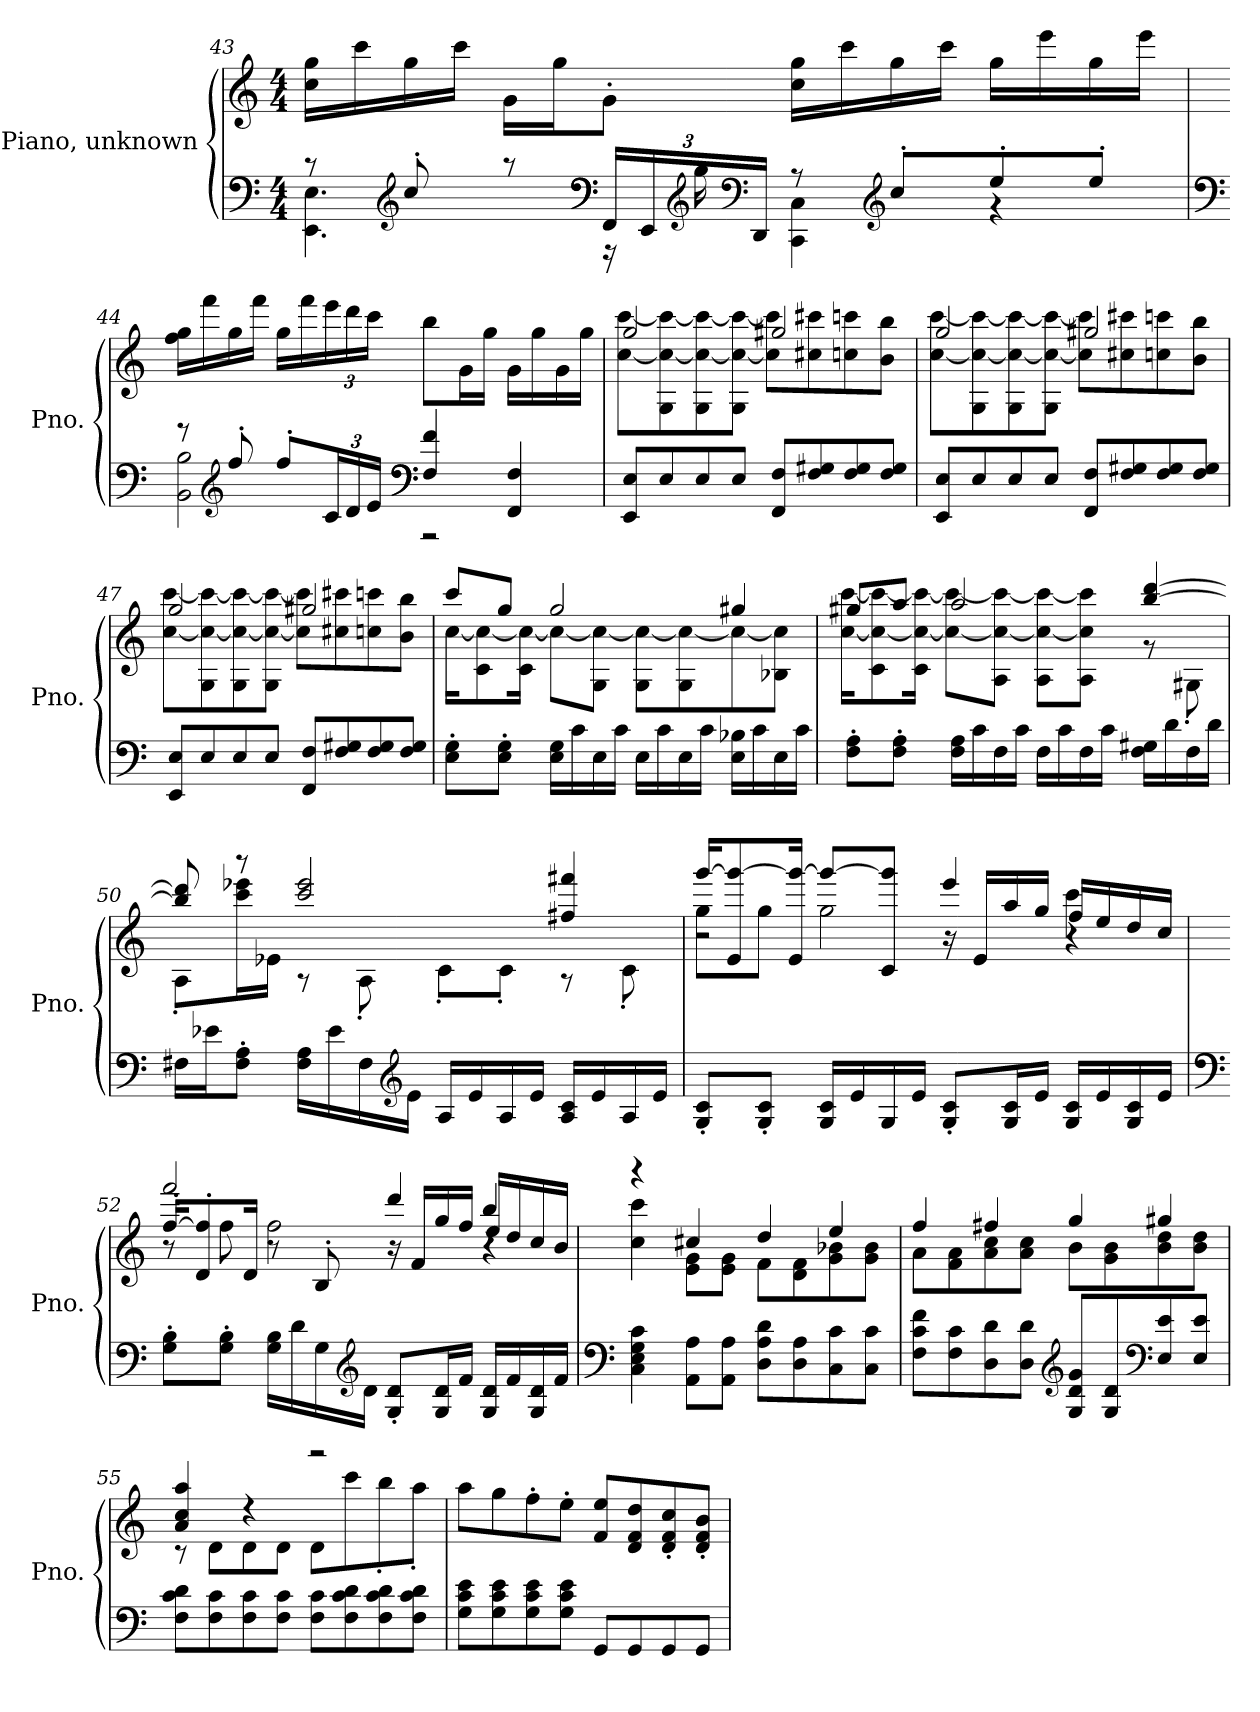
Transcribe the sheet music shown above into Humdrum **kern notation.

**kern	**kern
*part1	*part1
*staff2	*staff1
*I"Piano, unknown	*
*I'Pno.	*
*clefF4	*clefG2
*k[]	*k[]
*M4/4	*M4/4
=43	=43
*^	*
8r	4.EE\ 4.E\	16cc\ 16gg\LL
.	.	16ccc\
*clefG2	*	*
8cc'/	.	16gg\
.	.	16ccc\JJ
8r	.	16g\LL
.	.	16gg\J
*clefF4	*	*
*Xbrackettup	*	*
24FF/LL	16r	8g'\J
24EE/	.	.
*clefG2	*	*
.	16gg\	.
*clefF4	*	*
24DD/JJ	.	.
8r	4CC\ 4C\	16cc\ 16gg\LL
.	.	16ccc\
*clefG2	*	*
8cc'/L	.	16gg\
.	.	16ccc\JJ
8ee'/	4r	16gg\LL
.	.	16eee\
8ee'/J	.	16gg\
.	.	16eee\JJ
!!LO:LB:g=z
=44	=44	=44
*clefF4	*	*
8r	2BB\ 2B\	16ff\ 16gg\LL
.	.	16fff\
*clefG2	*	*
8ff'/	.	16gg\
.	.	16fff\JJ
8ff'/L	.	16gg\LL
.	.	16fff\
*	*	*Xbrackettup
24c/L	.	24eee\
24d/	.	24ddd\
24e/JJ	.	24ccc\JJ
*clefF4	*	*
4F/ 4f/	2r	8bb\L
.	.	16g\L
.	.	16gg\JJ
4FF/ 4F/	.	16g\LL
.	.	16gg\
.	.	16g\
.	.	16gg\JJ
*v	*v	*
=45	=45
*	*^
8EE/ 8E/L	2gg/	[8cc\ [8ccc\L
8E/	.	8G\ 8cc\_ 8ccc\_
8E/	.	8G\ 8cc\_ 8ccc\_
8E/J	.	8G\ 8cc\_ 8ccc\_J
8FF/ 8F/L	2gg#X/	8cc\] 8ccc\]L
8F/ 8G#X/	.	8cc#X\ 8ccc#X\
8F/ 8G#/	.	8ccn\ 8cccn\
8F/ 8G#/J	.	8b\ 8bb\J
!!LO:PB:g=z	!!
=46	=46	=46
8EE/ 8E/L	2gg/	[8cc\ [8ccc\L
8E/	.	8G\ 8cc\_ 8ccc\_
8E/	.	8G\ 8cc\_ 8ccc\_
8E/J	.	8G\ 8cc\_ 8ccc\_J
8FF/ 8F/L	2gg#X/	8cc\] 8ccc\]L
8F/ 8G#X/	.	8cc#X\ 8ccc#X\
8F/ 8G#/	.	8ccn\ 8cccn\
8F/ 8G#/J	.	8b\ 8bb\J
=47	=47	=47
8EE/ 8E/L	2gg/	[8cc\ [8ccc\L
8E/	.	8G\ 8cc\_ 8ccc\_
8E/	.	8G\ 8cc\_ 8ccc\_
8E/J	.	8G\ 8cc\_ 8ccc\_J
8FF/ 8F/L	2gg#X/	8cc\] 8ccc\]L
8F/ 8G#X/	.	8cc#X\ 8ccc#X\
8F/ 8G#/	.	8ccn\ 8cccn\
8F/ 8G#/J	.	8b\ 8bb\J
!!LO:LB:g=z	!!
=48	=48	=48
8E\' 8G\'L	8ccc/L	[16cc\KL
.	.	8c\ 8cc\_
8E\' 8G\'J	8gg/J	.
.	.	16c\ 16cc\_Jk
16E\ 16G\LL	2gg/	8cc\L_
16c\	.	.
16E\	.	8G\ 8cc\_J
16c\JJ	.	.
16E\LL	.	8G\ 8cc\_L
16c\	.	.
16E\	.	8G\ 8cc\_
16c\JJ	.	.
16E\ 16B-X\LL	4gg#X/	8cc\_
16c\	.	.
16E\	.	8B-X\ 8cc\]J
16c\JJ	.	.
=49	=49	=49
8F\' 8A\'L	8gg#X/L	[16cc\ [16ccc\KL
.	.	8c\ 8cc\_ 8ccc\_
8F\' 8A\'J	8aa/J	.
.	.	16c\ 16cc\_ 16ccc\_Jk
16F\ 16A\LL	2aa/	8cc\_ 8ccc\_L
16c\	.	.
16F\	.	8A\ 8cc\_ 8ccc\_J
16c\JJ	.	.
16F\LL	.	8A\ 8cc\_ 8ccc\_L
16c\	.	.
16F\	.	8A\ 8cc\] 8ccc\]J
16c\JJ	.	.
16F\ 16G#X\LL	[4bb/ [4ddd/	8r
16d\	.	.
16F\	.	8G#X'\
16d\JJ	.	.
!!LO:LB:g=z	!!
=50	=50	=50
16F#X\LL	8bb/] 8ddd/]	8A'\L
16e-X\J	.	.
8F#\' 8A\'J	8r	16ccc\ 16eee-X\L
.	.	16e-X\JJ
16F#\ 16A\LL	2ccc/ 2eee-/	8r
16e-\	.	.
16F#\	.	8A'\
*clefG2	*	*
16e-\JJ	.	.
16A/LL	.	8c'\L
16e-/	.	.
16A/	.	8c'\J
16e-/JJ	.	.
16A/ 16c/LL	4ff#X/ 4fff#X/	8r
16e-/	.	.
16A/	.	8c'\
16e-/JJ	.	.
=51	=51	=51
*	*	*^
8G/' 8c/'L	2r	8gg\L	[16ggg/KL
.	.	.	8e/ 8ggg/_
8G/' 8c/'J	.	8gg\J	.
.	.	.	16e/ 16ggg/_Jk
16G/ 16c/LL	.	2gg\	8ggg/L_
16e/	.	.	.
16G/	.	.	8c/ 8ggg/]J
16e/JJ	.	.	.
8G/' 8c/'L	4eee/	.	16r
.	.	.	16e/LL
16G/ 16c/L	.	.	16aa/
16e/JJ	.	.	16gg/JJ
16G/ 16c/LL	4r	4ccc\	16ff/LL
16e/	.	.	16ee/
16G/ 16c/	.	.	16dd/
16e/JJ	.	.	16cc/JJ
!!LO:LB:g=z	!!	!!
=52	=52	=52	=52
*clefF4	*	*	*
8G\' 8B\'L	2fff/	8r	[16ff'/KL
.	.	.	8d/' 8ff/]'
8G\' 8B\'J	.	8ff\	.
.	.	.	16d/Jk
16G\ 16B\LL	.	2ff\	8r
16d\	.	.	.
16G\	.	.	8B'/
*clefG2	*	*	*
16d\JJ	.	.	.
8G/' 8d/'L	4ddd/	.	16r
.	.	.	16f/LL
16G/ 16d/L	.	.	16gg/
16f/JJ	.	.	16ff/JJ
16G/ 16d/LL	4bb/	4r	16ee/LL
16f/	.	.	16dd/
16G/ 16d/	.	.	16cc/
16f/JJ	.	.	16b/JJ
*	*v	*v	*v
=53	=53
*clefF4	*
*	*^
4C\ 4E\ 4G\ 4c\	4r	4cc\ 4ccc\
8AA\ 8A\L	4cc#X/	8e\ 8g\L
8AA\ 8A\J	.	8e\ 8g\J
8D\ 8A\ 8d\L	4dd/	8f\L
8D\ 8A\	.	8d\ 8f\
8C\ 8c\	4ee/	8g\ 8b-X\
8C\ 8c\J	.	8g\ 8b-\J
=54	=54	=54
8F\ 8c\ 8f\L	4ff/	8a\L
8F\ 8c\	.	8f\ 8a\
8D\ 8d\	4ff#X/	8a\ 8cc\
8D\ 8d\J	.	8a\ 8cc\J
*clefG2	*	*
8G/ 8d/ 8g/L	4gg/	8b\L
8G/ 8d/	.	8g\ 8b\
*clefF4	*	*
8E/ 8e/	4gg#X/	8b\ 8dd\
8E/ 8e/J	.	8b\ 8dd\J
!!LO:LB:g=z	!!
=55	=55	=55
8F\ 8c\ 8d\L	4a/ 4cc/ 4aa/	8r
8F\ 8c\	.	8d\L
8F\ 8c\	4r	8d\
8F\ 8c\J	.	8d\J
8F\ 8c\L	2r	8d\L
8F\ 8c\ 8d\	.	8ccc\
8F\ 8c\ 8d\	.	8bb'\
8F\ 8c\ 8d\J	.	8aa'\J
*	*v	*v
=56	=56
8G\ 8c\ 8e\L	8aa\L
8G\ 8c\ 8e\	8gg\
8G\ 8c\ 8e\	8ff'\
8G\ 8c\ 8e\J	8ee'\J
8GG/L	8f/ 8ee/L
8GG/	8d/ 8f/ 8dd/
8GG/	8d/' 8f/' 8cc/'
8GG/J	8d/' 8f/' 8b/'J
=	=
*-	*-
